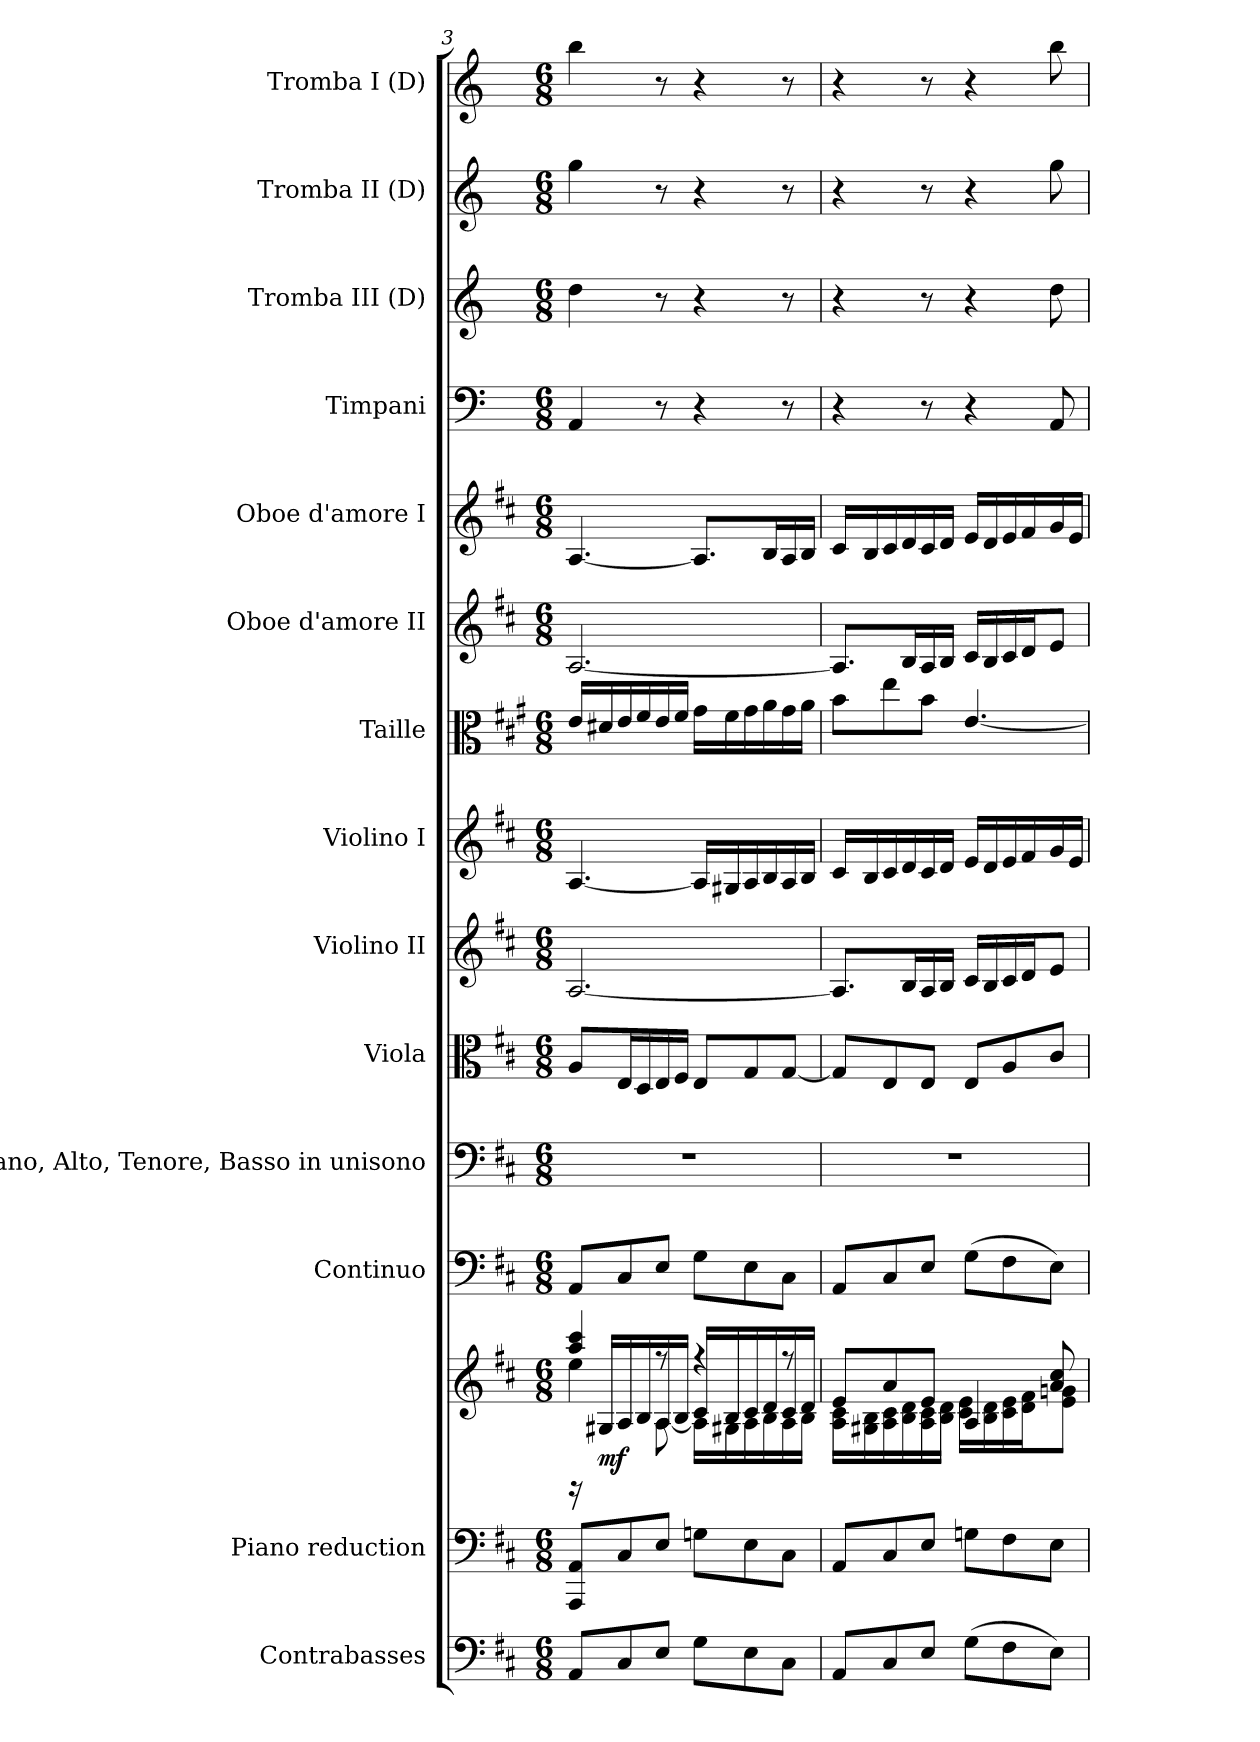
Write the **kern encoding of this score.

**kern	**kern	**kern	**dynam	**kern	**kern	**kern	**kern	**kern	**kern	**kern	**kern	**kern	**kern	**kern	**kern
*part14	*part13	*part13	*part13	*part12	*part11	*part10	*part9	*part8	*part7	*part6	*part5	*part4	*part3	*part2	*part1
*staff15	*staff14	*staff13	*staff13/14	*staff12	*staff11	*staff10	*staff9	*staff8	*staff7	*staff6	*staff5	*staff4	*staff3	*staff2	*staff1
*I"Contrabasses	*I"Piano reduction	*	*	*I"Continuo	*I"Soprano, Alto, Tenore, Basso in unisono	*I"Viola	*I"Violino II	*I"Violino I	*I"Taille	*I"Oboe d'amore II	*I"Oboe d'amore I	*I"Timpani	*I"Tromba III (D)	*I"Tromba II (D)	*I"Tromba I (D)
*I'Cbs.	*I'Pno	*	*	*	*	*	*	*	*	*I'Ob	*I'Ob	*I'Timp	*	*	*
*clefF4	*clefF4	*clefG2	*	*clefF4	*clefF4	*clefC3	*clefG2	*clefG2	*clefC3	*clefG2	*clefG2	*clefF4	*clefG2	*clefG2	*clefG2
*ITrd7c12	*	*	*	*	*	*	*	*	*ITrd4c7	*	*	*	*ITrd-1c-2	*ITrd-1c-2	*ITrd-1c-2
*k[f#c#]	*k[f#c#]	*k[f#c#]	*	*k[f#c#]	*k[f#c#]	*k[f#c#]	*k[f#c#]	*k[f#c#]	*k[f#c#]	*k[f#c#]	*k[f#c#]	*k[]	*k[f#c#]	*k[f#c#]	*k[f#c#]
*M6/8	*M6/8	*M6/8	*	*M6/8	*M6/8	*M6/8	*M6/8	*M6/8	*M6/8	*M6/8	*M6/8	*M6/8	*M6/8	*M6/8	*M6/8
=3	=3	=3	=3	=3	=3	=3	=3	=3	=3	=3	=3	=3	=3	=3	=3
*	*	*^	*	*	*	*	*	*	*	*	*	*	*	*	*
*	*	*	*^	*	*	*	*	*	*	*	*	*	*	*	*	*
8AAA/L	8AAA/ 8AA/L	4aa/ 4ccc#/	4ee\	16rCC	.	8AA/L	2.r	8A/L	[2.A/	[4.A/	16A/LL	[2.A/	[4.A/	4AA/	4ee\	4aa\	4ccc#\
!	!	!	!	!	!LO:DY:b	!	!	!	!	!	!	!	!	!	!	!	!
.	.	.	.	16G#X/LL	mf	.	.	.	.	.	16G#X/	.	.	.	.	.	.
8CC#/	8C#/	.	.	16A/	.	8C#/	.	16E/L	.	.	16A/	.	.	.	.	.	.
.	.	.	.	16B/	.	.	.	16D/	.	.	16B/	.	.	.	.	.	.
8EE/J	8E/J	8rff	[8A\	16A/	.	8E/J	.	16E/	.	.	16A/	.	.	8r	8r	8r	8r
.	.	.	.	16B/JJ	.	.	.	16F#/JJ	.	.	16B/JJ	.	.	.	.	.	.
8GG\L	8Gn\L	4rff	16A\LL]	16c#/LL	.	8G\L	.	8E/L	.	16A/LL]	16c#\LL	.	8.A/L]	4r	4r	4r	4r
.	.	.	16G#X\	16B/	.	.	.	.	.	16G#X/	16B\	.	.	.	.	.	.
8EE\	8E\	.	16A\	16c#/	.	8E\	.	8G/	.	16A/	16c#\	.	.	.	.	.	.
.	.	.	16B\	16d/	.	.	.	.	.	16B/	16d\	.	16B/L	.	.	.	.
8CC#\J	8C#\J	8rff	16A\	16c#/	.	8C#\J	.	[8G/J	.	16A/	16c#\	.	16A/	8r	8r	8r	8r
.	.	.	16B\JJ	16d/JJ	.	.	.	.	.	16B/JJ	16d\JJ	.	16B/JJ	.	.	.	.
*	*	*	*v	*v	*	*	*	*	*	*	*	*	*	*	*	*	*
=4	=4	=4	=4	=4	=4	=4	=4	=4	=4	=4	=4	=4	=4	=4	=4	=4
8AAA/L	8AA/L	8e/L	16A\ 16c#\LL	.	8AA/L	2.r	8G/L]	8.A/L]	16c#/LL	8e\L	8.A/L]	16c#/LL	4r	4r	4r	4r
.	.	.	16G#X\ 16B\	.	.	.	.	.	16B/	.	.	16B/	.	.	.	.
8CC#/	8C#/	8a/	16A\ 16c#\	.	8C#/	.	8E/	.	16c#/	8a\	.	16c#/	.	.	.	.
.	.	.	16B\ 16d\	.	.	.	.	16B/L	16d/	.	16B/L	16d/	.	.	.	.
8EE/J	8E/J	8e/J	16A\ 16c#\	.	8E/J	.	8E/J	16A/	16c#/	8e\J	16A/	16c#/	8r	8r	8r	8r
.	.	.	16B\ 16d\JJ	.	.	.	.	16B/JJ	16d/JJ	.	16B/JJ	16d/JJ	.	.	.	.
(>8GG\L	8Gn\L	4A/	16c#\ 16e\LL	.	(>8G\L	.	8E/L	16c#/LL	16e/LL	[4.A/	16c#/LL	16e/LL	4r	4r	4r	4r
.	.	.	16B\ 16d\	.	.	.	.	16B/	16d/	.	16B/	16d/	.	.	.	.
8FF#\	8F#\	.	16c#\ 16e\	.	8F#\	.	8A/	16c#/	16e/	.	16c#/	16e/	.	.	.	.
.	.	.	16d\ 16f#\J	.	.	.	.	16d/J	16f#/	.	16d/J	16f#/	.	.	.	.
8EE\J)	8E\J	8a/ 8cc#/	8e\ 8gn\J	.	8E\J)	.	8c#/J	8e/J	16g/	.	8e/J	16g/	8AA/	8ee\	8aa\	8ccc#\
.	.	.	.	.	.	.	.	.	16e/JJ	.	.	16e/JJ	.	.	.	.
*	*	*v	*v	*	*	*	*	*	*	*	*	*	*	*	*	*
=	=	=	=	=	=	=	=	=	=	=	=	=	=	=	=
*-	*-	*-	*-	*-	*-	*-	*-	*-	*-	*-	*-	*-	*-	*-	*-
